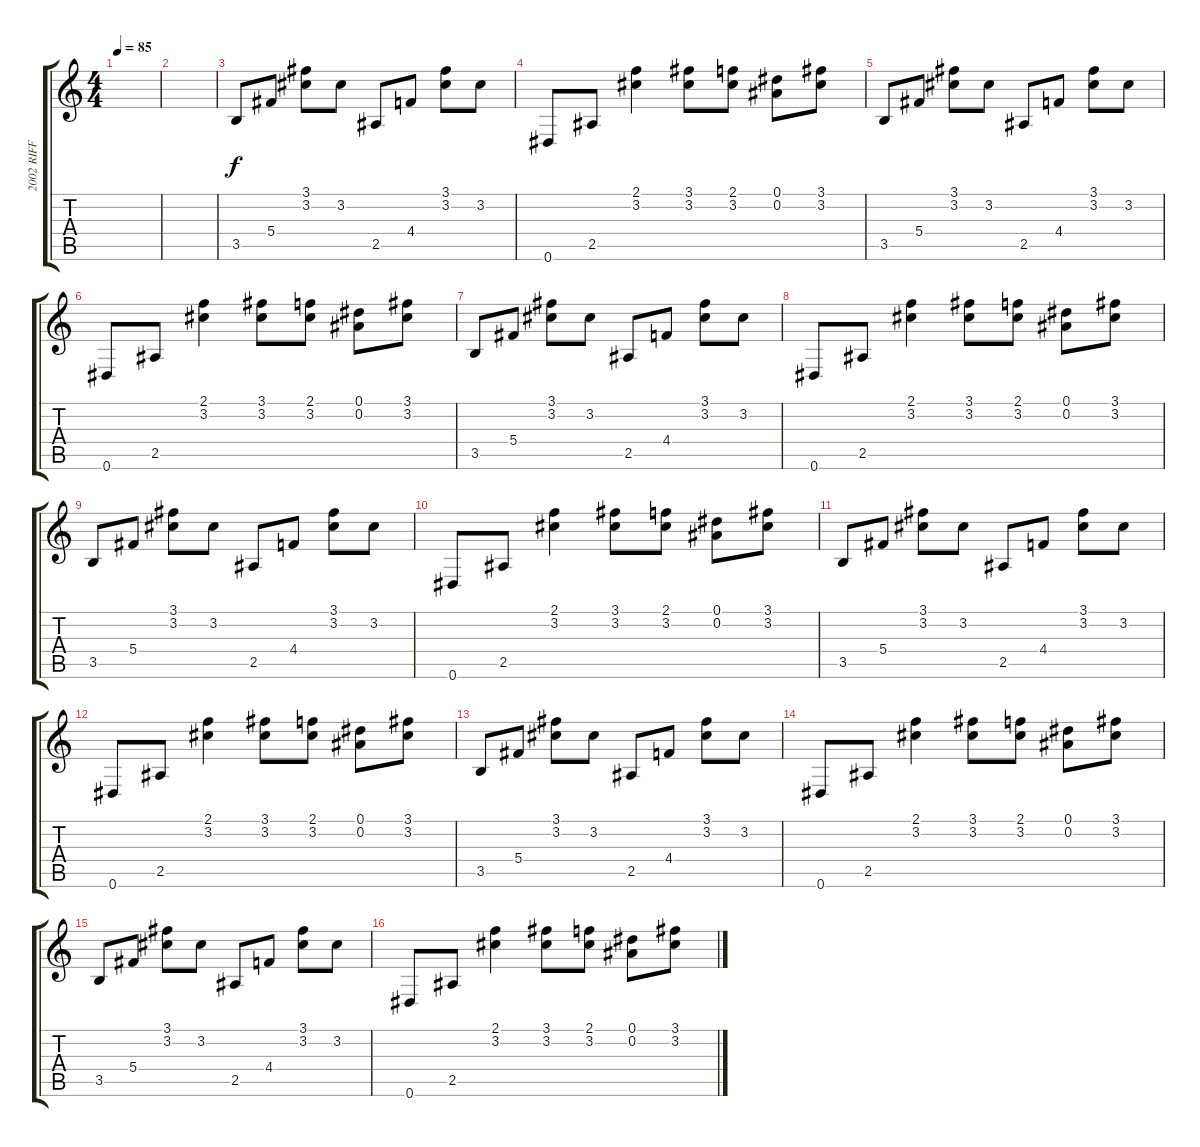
\track ("2002 RIFF A" "2002 RIFF ") {instrument overdrivenguitar}
\staff {score tabs}
\tuning (Eb4 Bb3 Gb3 Db3 Ab2 Eb2) {hide}
\ts (4 4)
\tempo 85
\clef g2
\ks c
|
|
3.5.8 5.4.8 (3.1 3.2).8 3.2.8 2.5.8 4.4.8 (3.1 3.2).8 3.2.8 |
0.6.8 2.5.8 (2.1 3.2).4 (3.1 3.2).8 (2.1 3.2).8 (0.1 0.2).8 (3.1 3.2).8 |
3.5.8 5.4.8 (3.1 3.2).8 3.2.8 2.5.8 4.4.8 (3.1 3.2).8 3.2.8 |
0.6.8 2.5.8 (2.1 3.2).4 (3.1 3.2).8 (2.1 3.2).8 (0.1 0.2).8 (3.1 3.2).8 |
3.5.8 5.4.8 (3.1 3.2).8 3.2.8 2.5.8 4.4.8 (3.1 3.2).8 3.2.8 |
0.6.8 2.5.8 (2.1 3.2).4 (3.1 3.2).8 (2.1 3.2).8 (0.1 0.2).8 (3.1 3.2).8 |
3.5.8 5.4.8 (3.1 3.2).8 3.2.8 2.5.8 4.4.8 (3.1 3.2).8 3.2.8 |
0.6.8 2.5.8 (2.1 3.2).4 (3.1 3.2).8 (2.1 3.2).8 (0.1 0.2).8 (3.1 3.2).8 |
3.5.8 5.4.8 (3.1 3.2).8 3.2.8 2.5.8 4.4.8 (3.1 3.2).8 3.2.8 |
0.6.8 2.5.8 (2.1 3.2).4 (3.1 3.2).8 (2.1 3.2).8 (0.1 0.2).8 (3.1 3.2).8 |
3.5.8 5.4.8 (3.1 3.2).8 3.2.8 2.5.8 4.4.8 (3.1 3.2).8 3.2.8 |
0.6.8 2.5.8 (2.1 3.2).4 (3.1 3.2).8 (2.1 3.2).8 (0.1 0.2).8 (3.1 3.2).8 |
3.5.8 5.4.8 (3.1 3.2).8 3.2.8 2.5.8 4.4.8 (3.1 3.2).8 3.2.8 |
0.6.8 2.5.8 (2.1 3.2).4 (3.1 3.2).8 (2.1 3.2).8 (0.1 0.2).8 (3.1 3.2).8
